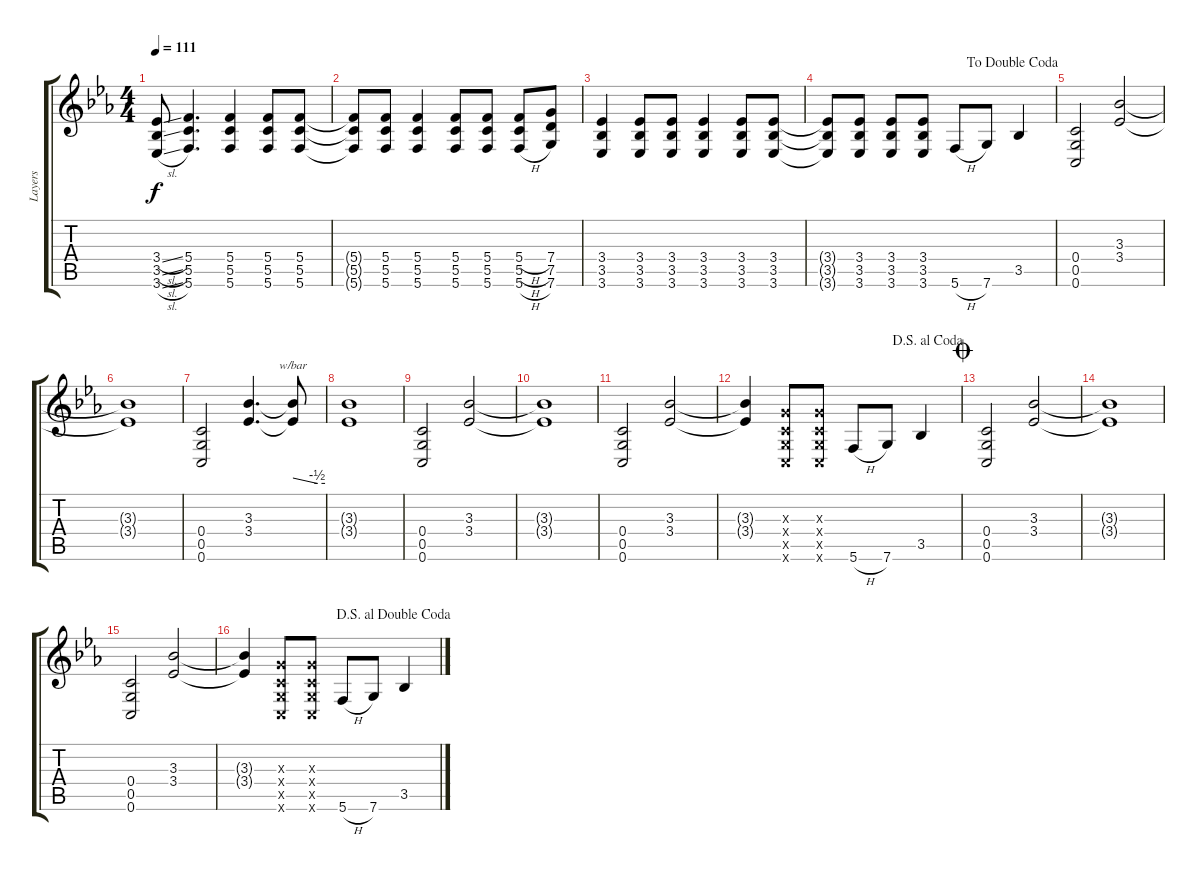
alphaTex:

\track ("Layers" "Layers") {instrument distortionguitar}
\staff {score tabs}
\tuning (E4 C4 G3 C3 G2 C2) {hide}
\ts (4 4)
\tempo 111
\clef g2
\ks eb
(3.4{sl} 3.5{sl} 3.6{sl}).8{dy f} (5.4 5.5 5.6).4{d} (5.4 5.5 5.6).4 (5.4 5.5 5.6).8 (5.4 5.5 5.6).8 |
(5.4{t} 5.5{t} 5.6{t}).8 (5.4 5.5 5.6).8 (5.4 5.5 5.6).4 (5.4 5.5 5.6).8 (5.4 5.5 5.6).8 (5.4{h} 5.5{h} 5.6{h}).8 (7.4 7.5 7.6).8 |
(3.4 3.5 3.6).4 (3.4 3.5 3.6).8 (3.4 3.5 3.6).8 (3.4 3.5 3.6).4 (3.4 3.5 3.6).8 (3.4 3.5 3.6).8 |
\jump dadoublecoda
(3.4{t} 3.5{t} 3.6{t}).8 (3.4 3.5 3.6).8 (3.4 3.5 3.6).8 (3.4 3.5 3.6).8 5.6{h}.8 7.6.8 3.5.4 |
(0.4 0.5 0.6).2 (3.3 3.4).2 |
(3.3{t} 3.4{t}).1 |
(0.4 0.5 0.6).2 (3.3 3.4).4{d} (3.3{t} 3.4{t}).8{tbe (custom default 0 0 45 -2 60 -2)} |
(3.3{t} 3.4{t}).1 |
(0.4 0.5 0.6).2 (3.3 3.4).2 |
(3.3{t} 3.4{t}).1 |
(0.4 0.5 0.6).2 (3.3 3.4).2 |
\jump dalsegnoalcoda
(3.3{t} 3.4{t}).4 (0.3{x} 0.4{x} 0.5{x} 0.6{x}).8 (0.3{x} 0.4{x} 0.5{x} 0.6{x}).8 5.6{h}.8 7.6.8 3.5.4 |
\jump coda
(0.4 0.5 0.6).2 (3.3 3.4).2 |
(3.3{t} 3.4{t}).1 |
(0.4 0.5 0.6).2 (3.3 3.4).2 |
\jump dalsegnoaldoublecoda
(3.3{t} 3.4{t}).4 (0.3{x} 0.4{x} 0.5{x} 0.6{x}).8 (0.3{x} 0.4{x} 0.5{x} 0.6{x}).8 5.6{h}.8 7.6.8 3.5.4
